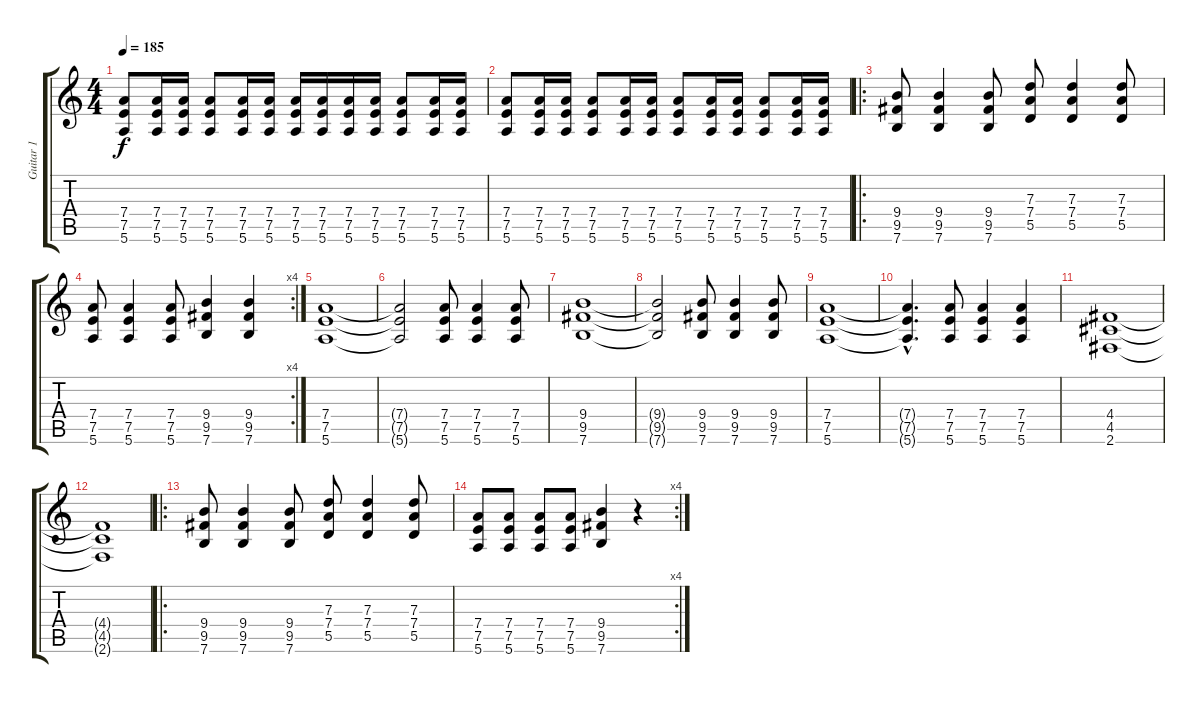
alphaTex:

\track ("Guitar 1" "Guitar 1") {instrument distortionguitar}
\staff {score tabs}
\tuning (E4 B3 G3 D3 A2 E2) {hide}
\ts (4 4)
\tempo 185
\clef g2
\ks c
(7.4 7.5 5.6).8{dy f} (7.4 7.5 5.6).16 (7.4 7.5 5.6).16 (7.4 7.5 5.6).8 (7.4 7.5 5.6).16 (7.4 7.5 5.6).16 (7.4 7.5 5.6).16 (7.4 7.5 5.6).16 (7.4 7.5 5.6).16 (7.4 7.5 5.6).16 (7.4 7.5 5.6).8 (7.4 7.5 5.6).16 (7.4 7.5 5.6).16 |
(7.4 7.5 5.6).8 (7.4 7.5 5.6).16 (7.4 7.5 5.6).16 (7.4 7.5 5.6).8 (7.4 7.5 5.6).16 (7.4 7.5 5.6).16 (7.4 7.5 5.6).8 (7.4 7.5 5.6).16 (7.4 7.5 5.6).16 (7.4 7.5 5.6).8 (7.4 7.5 5.6).16 (7.4 7.5 5.6).16 |
\ro
(9.4 9.5 7.6).8 (9.4 9.5 7.6).4 (9.4 9.5 7.6).8 (7.3 7.4 5.5).8 (7.3 7.4 5.5).4 (7.3 7.4 5.5).8 |
\rc 4
(7.4 7.5 5.6).8 (7.4 7.5 5.6).4 (7.4 7.5 5.6).8 (9.4 9.5 7.6).4 (9.4 9.5 7.6).4 |
(7.4 7.5 5.6).1 |
(7.4{t} 7.5{t} 5.6{t}).2 (7.4 7.5 5.6).8 (7.4 7.5 5.6).4 (7.4 7.5 5.6).8 |
(9.4 9.5 7.6).1 |
(9.4{t} 9.5{t} 7.6{t}).2 (9.4 9.5 7.6).8 (9.4 9.5 7.6).4 (9.4 9.5 7.6).8 |
(7.4 7.5 5.6).1 |
(7.4{hac t} 7.5{hac t} 5.6{hac t}).4{d} (7.4 7.5 5.6).8 (7.4 7.5 5.6).4 (7.4 7.5 5.6).4 |
(4.4 4.5 2.6).1 |
(4.4{t} 4.5{t} 2.6{t}).1 |
\ro
(9.4 9.5 7.6).8 (9.4 9.5 7.6).4 (9.4 9.5 7.6).8 (7.3 7.4 5.5).8 (7.3 7.4 5.5).4 (7.3 7.4 5.5).8 |
\rc 4
(7.4 7.5 5.6).8 (7.4 7.5 5.6).8 (7.4 7.5 5.6).8 (7.4 7.5 5.6).8 (9.4 9.5 7.6).4 r.4
